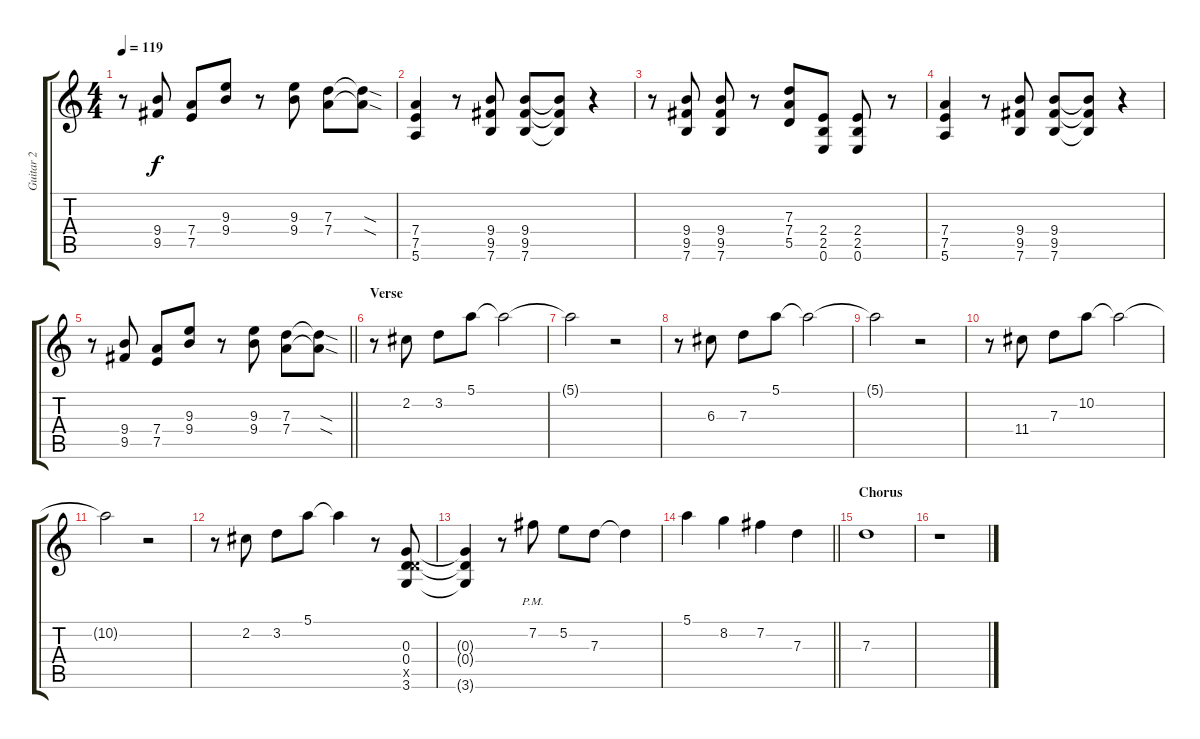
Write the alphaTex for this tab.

\track ("Guitar 2" "Guitar 2") {instrument overdrivenguitar}
\staff {score tabs}
\tuning (E4 B3 G3 D3 A2 E2) {hide}
\ts (4 4)
\tempo 119
\clef g2
\ks c
r.8{dy f} (9.4 9.5).8 (7.4 7.5).8 (9.3 9.4).8 r.8 (9.3 9.4).8 (7.3 7.4).8 (7.3{sod t} 7.4{sod t}).8 |
(7.4 7.5 5.6).4 r.8 (9.4 9.5 7.6).8 (9.4 9.5 7.6).8 (9.4{t} 9.5{t} 7.6{t}).8 r.4 |
r.8 (9.4 9.5 7.6).8 (9.4 9.5 7.6).8 r.8 (7.3 7.4 5.5).8 (2.4 2.5 0.6).8 (2.4 2.5 0.6).8 r.8 |
(7.4 7.5 5.6).4 r.8 (9.4 9.5 7.6).8 (9.4 9.5 7.6).8 (9.4{t} 9.5{t} 7.6{t}).8 r.4 |
\barLineRight lightlight
r.8 (9.4 9.5).8 (7.4 7.5).8 (9.3 9.4).8 r.8 (9.3 9.4).8 (7.3 7.4).8 (7.3{sod t} 7.4{sod t}).8 |
\section ("" "Verse")
r.8 2.2.8 3.2.8 5.1.8 5.1{t}.2 |
5.1{t}.2 r.2 |
r.8 6.3.8 7.3.8 5.1.8 5.1{t}.2 |
5.1{t}.2 r.2 |
r.8 11.4.8 7.3.8 10.2.8 10.2{t}.2 |
10.2{t}.2 r.2 |
r.8 2.2.8 3.2.8 5.1.8 5.1{t}.4 r.8 (0.3 0.4 5.5{x} 3.6).8 |
(0.3{t} 0.4{t} 3.6{t}).4 r.8 7.2{pm}.8 5.2.8 7.3.8 7.3{t}.4 |
\barLineRight lightlight
5.1.4 8.2.4 7.2.4 7.3.4 |
\section ("" "Chorus")
7.3.1 |
r.1
